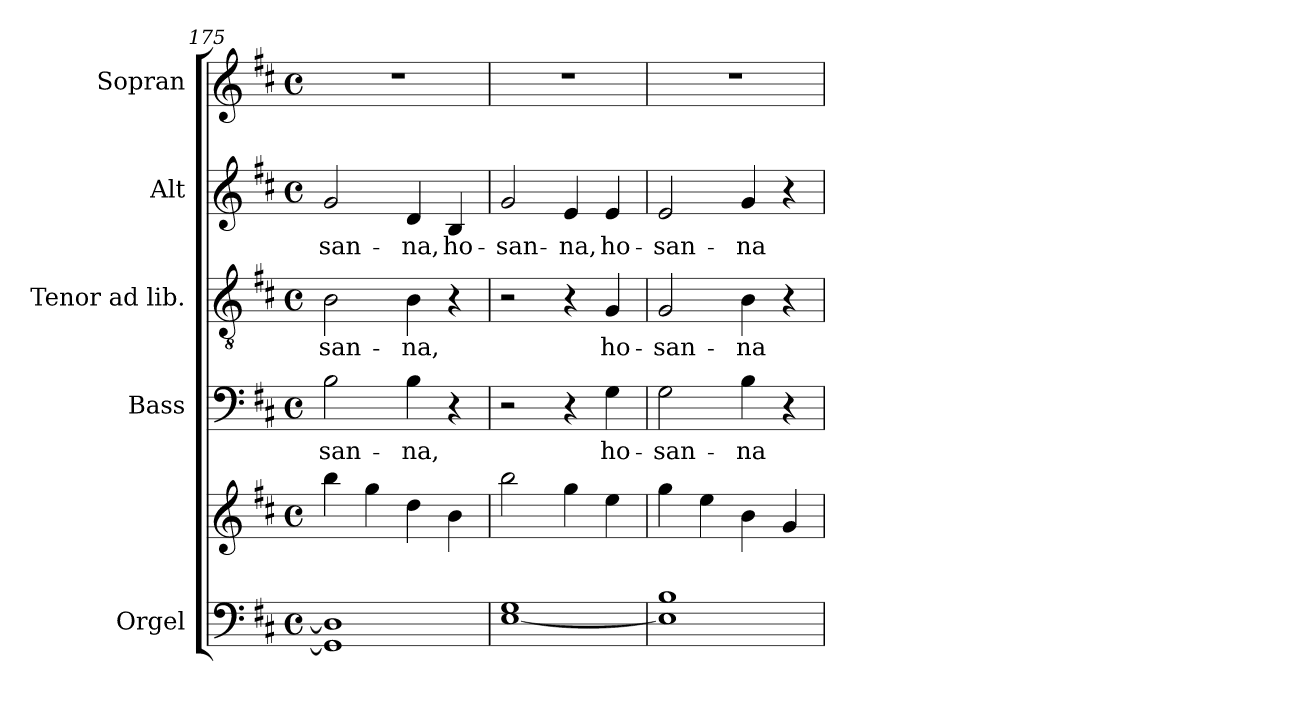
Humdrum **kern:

**kern	**kern	**kern	**text	**kern	**text	**kern	**text	**kern
*part5	*part5	*part4	*part4	*part3	*part3	*part2	*part2	*part1
*staff6	*staff5	*staff4	*staff4	*staff3	*staff3	*staff2	*staff2	*staff1
*I"Orgel	*	*I"Bass	*	*I"Tenor ad lib.	*	*I"Alt	*	*I"Sopran
*I'Org.	*	*I'B.	*	*I'T.	*	*I'A.	*	*I'S.
*clefF4	*clefG2	*clefF4	*	*clefGv2	*	*clefG2	*	*clefG2
*k[f#c#]	*k[f#c#]	*k[f#c#]	*	*k[f#c#]	*	*k[f#c#]	*	*k[f#c#]
*D:	*D:	*D:	*	*D:	*	*D:	*	*D:
*M4/4	*M4/4	*M4/4	*	*M4/4	*	*M4/4	*	*M4/4
*met(c)	*met(c)	*met(c)	*	*met(c)	*	*met(c)	*	*met(c)
=175	=175	=175	=175	=175	=175	=175	=175	=175
!	!	!	!LO:LY:b	!	!LO:LY:b	!	!LO:LY:b	!
1GG] 1D]	4bb\	2B\	-san-	2B\	-san-	2g/	-san-	1r
.	4gg\	.	.	.	.	.	.	.
!	!	!	!LO:LY:b	!	!LO:LY:b	!	!LO:LY:b	!
.	4dd\	4B\	-na,	4B\	-na,	4d/	-na,	.
!	!	!	!	!	!	!	!LO:LY:b	!
.	4b\	4r	.	4r	.	4B/	ho-	.
=176	=176	=176	=176	=176	=176	=176	=176	=176
!	!	!	!	!	!	!	!LO:LY:b	!
[1E 1G	2bb\	2r	.	2r	.	2g/	-san-	1r
!	!	!	!	!	!	!	!LO:LY:b	!
.	4gg\	4r	.	4r	.	4e/	-na,	.
!	!	!	!LO:LY:b	!	!LO:LY:b	!	!LO:LY:b	!
.	4ee\	4G\	ho-	4G/	ho-	4e/	ho-	.
=177	=177	=177	=177	=177	=177	=177	=177	=177
!	!	!	!LO:LY:b	!	!LO:LY:b	!	!LO:LY:b	!
1E] 1B	4gg\	2G\	-san-	2G/	-san-	2e/	-san-	1r
.	4ee\	.	.	.	.	.	.	.
!	!	!	!LO:LY:b	!	!LO:LY:b	!	!LO:LY:b	!
.	4b\	4B\	-na	4B\	-na	4g/	-na	.
.	4g/	4r	.	4r	.	4r	.	.
=	=	=	=	=	=	=	=	=
*-	*-	*-	*-	*-	*-	*-	*-	*-
